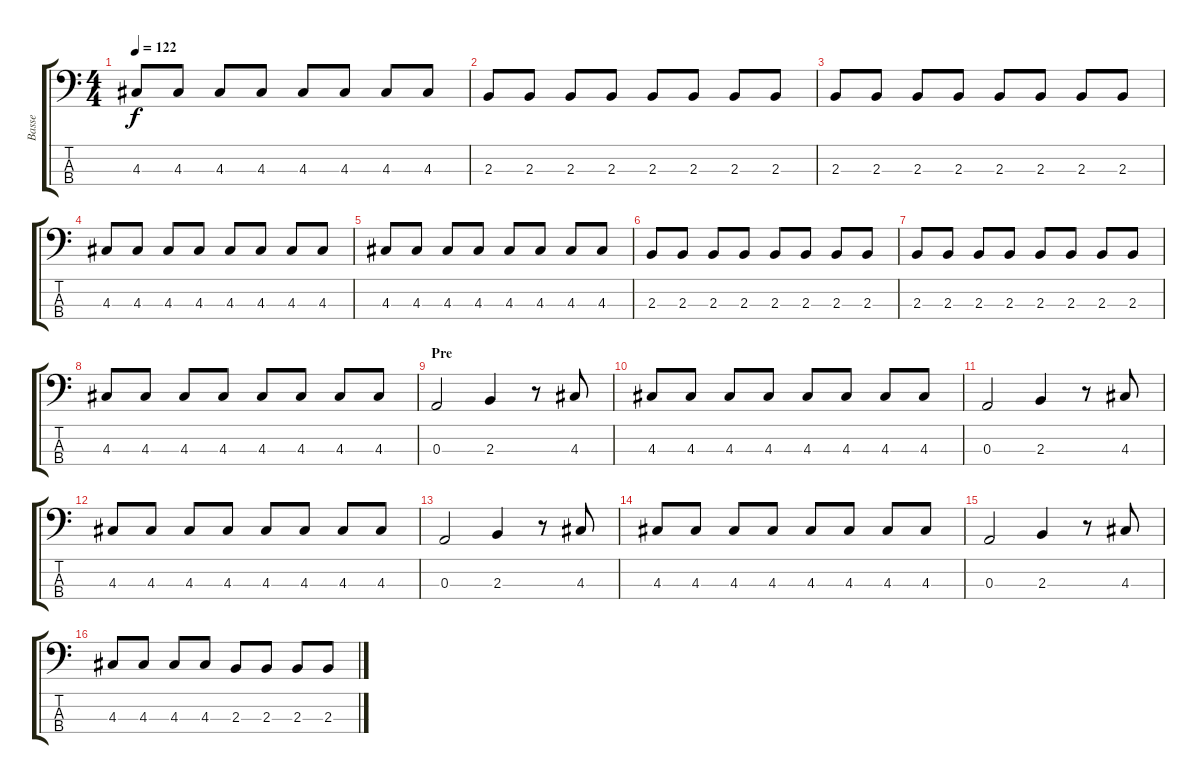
\track ("Basse" "Basse") {instrument electricbasspick}
\staff {score tabs}
\tuning (G2 D2 A1 E1) {hide}
\ts (4 4)
\tempo 122
\clef f4
\ks c
4.3.8{dy f} 4.3.8 4.3.8 4.3.8 4.3.8 4.3.8 4.3.8 4.3.8 |
2.3.8 2.3.8 2.3.8 2.3.8 2.3.8 2.3.8 2.3.8 2.3.8 |
2.3.8 2.3.8 2.3.8 2.3.8 2.3.8 2.3.8 2.3.8 2.3.8 |
4.3.8 4.3.8 4.3.8 4.3.8 4.3.8 4.3.8 4.3.8 4.3.8 |
4.3.8 4.3.8 4.3.8 4.3.8 4.3.8 4.3.8 4.3.8 4.3.8 |
2.3.8 2.3.8 2.3.8 2.3.8 2.3.8 2.3.8 2.3.8 2.3.8 |
2.3.8 2.3.8 2.3.8 2.3.8 2.3.8 2.3.8 2.3.8 2.3.8 |
4.3.8 4.3.8 4.3.8 4.3.8 4.3.8 4.3.8 4.3.8 4.3.8 |
\section ("" "Pre")
0.3.2 2.3.4 r.8 4.3.8 |
4.3.8 4.3.8 4.3.8 4.3.8 4.3.8 4.3.8 4.3.8 4.3.8 |
0.3.2 2.3.4 r.8 4.3.8 |
4.3.8 4.3.8 4.3.8 4.3.8 4.3.8 4.3.8 4.3.8 4.3.8 |
0.3.2 2.3.4 r.8 4.3.8 |
4.3.8 4.3.8 4.3.8 4.3.8 4.3.8 4.3.8 4.3.8 4.3.8 |
0.3.2 2.3.4 r.8 4.3.8 |
4.3.8 4.3.8 4.3.8 4.3.8 2.3.8 2.3.8 2.3.8 2.3.8
